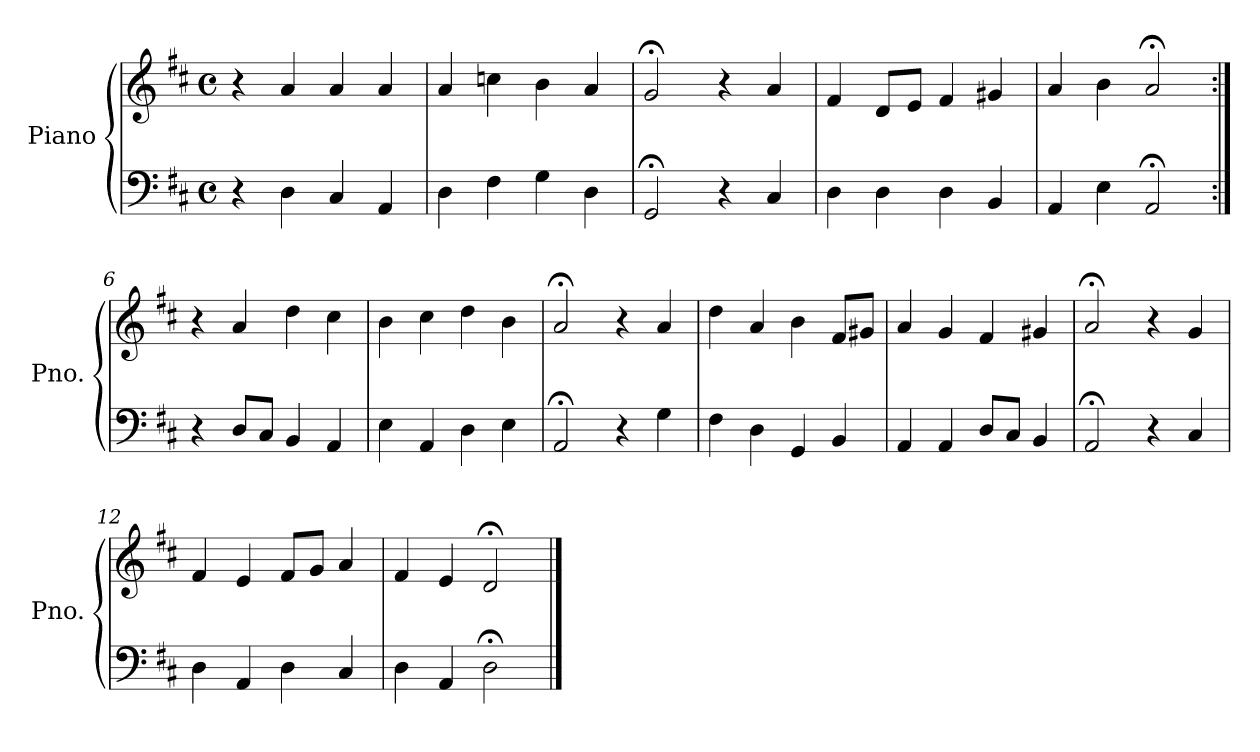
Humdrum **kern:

**kern	**kern
*part1	*part1
*staff2	*staff1
*I"Piano	*
*I'Pno.	*
*clefF4	*clefG2
*k[f#c#]	*k[f#c#]
*M4/4	*M4/4
*met(c)	*met(c)
=1	=1
4r	4r
4D\	4a/
4C#/	4a/
4AA/	4a/
=2	=2
4D\	4a/
4F#\	4ccn\
4G\	4b\
4D\	4a/
=3	=3
2GG;</	2g;</
4r	4r
4C#/	4a/
=4	=4
4D\	4f#/
4D\	8d/L
.	8e/J
4D\	4f#/
4BB/	4g#X/
=5	=5
4AA/	4a/
4E\	4b\
2AA;</	2a;</
=6:|!	=6:|!
4r	4r
8D/L	4a/
8C#/J	.
4BB/	4dd\
4AA/	4cc#\
=7	=7
4E\	4b\
4AA/	4cc#\
4D\	4dd\
4E\	4b\
!!LO:LB:g=z
=8	=8
2AA;</	2a;</
4r	4r
4G\	4a/
=9	=9
4F#\	4dd\
4D\	4a/
4GG/	4b\
4BB/	8f#/L
.	8g#X/J
=10	=10
4AA/	4a/
4AA/	4g/
8D/L	4f#/
8C#/J	.
4BB/	4g#X/
=11	=11
2AA;</	2a;</
4r	4r
4C#/	4g/
=12	=12
4D\	4f#/
4AA/	4e/
4D\	8f#/L
.	8g/J
4C#/	4a/
=13	=13
4D\	4f#/
4AA/	4e/
2D;<\	2d;</
==	==
*-	*-
